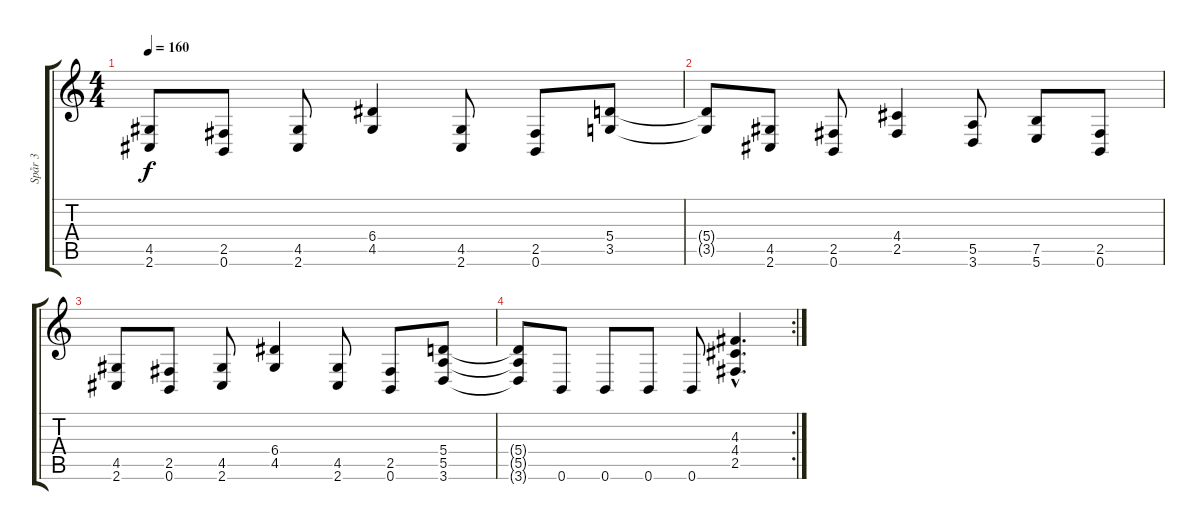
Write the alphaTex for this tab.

\track ("Spår 3" "Spår 3") {instrument distortionguitar}
\staff {score tabs}
\tuning (B3 Gb3 D3 A2 E2 B1) {hide}
\ts (4 4)
\tempo 160
\clef g2
\ks c
(4.5 2.6).8{dy f} (2.5 0.6).8 (4.5 2.6).8 (6.4 4.5).4 (4.5 2.6).8 (2.5 0.6).8 (5.4 3.5).8 |
(5.4{t} 3.5{t}).8 (4.5 2.6).8 (2.5 0.6).8 (4.4 2.5).4 (5.5 3.6).8 (7.5 5.6).8 (2.5 0.6).8 |
(4.5 2.6).8 (2.5 0.6).8 (4.5 2.6).8 (6.4 4.5).4 (4.5 2.6).8 (2.5 0.6).8 (5.4 5.5 3.6).8 |
\rc 2
(5.4{t} 5.5{t} 3.6{t}).8 0.6.8 0.6.8 0.6.8 0.6.8 (4.3{hac} 4.4{hac} 2.5{hac}).4{d}
